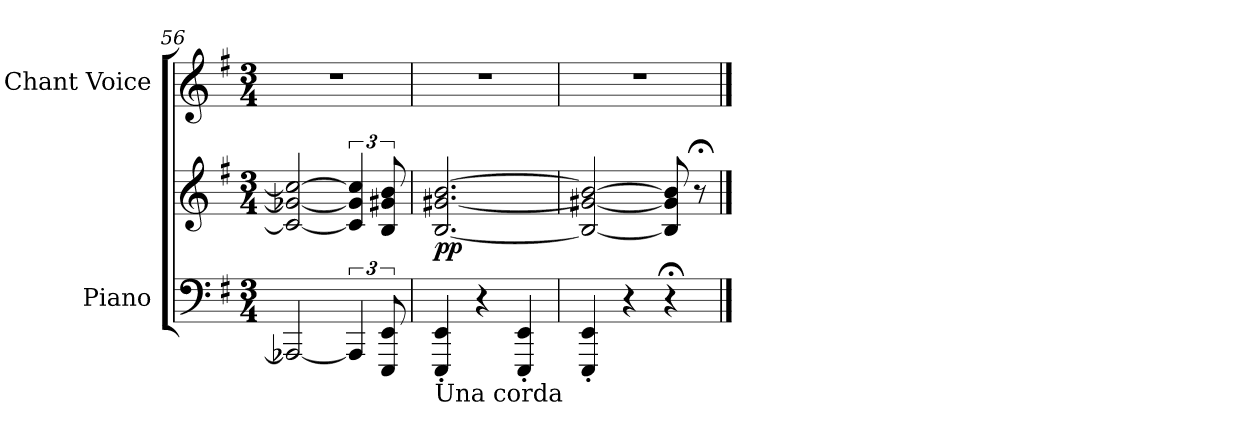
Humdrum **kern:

**kern	**kern	**dynam	**kern
*part2	*part2	*part2	*part1
*staff3	*staff2	*staff2/3	*staff1
*I"Piano	*	*	*I"Chant Voice
*I'Pno	*	*	*
*clefF4	*clefG2	*	*clefG2
*k[f#]	*k[f#]	*	*k[f#]
*M3/4	*M3/4	*	*M3/4
=56	=56	=56	=56
2AAA-X/_	2cn/_ 2g-X/_ 2ccn/_	.	2.r
6AAA-/]	6c/] 6g-/] 6cc/]	.	.
12EEE/ 12EE/	12B/ 12g#X/ 12b/	.	.
=57	=57	=57	=57
!LO:TX:b:t=Una corda	!	!	!
!	!	!LO:DY:b	!
4EEE/'> 4EE/'>	[2.B/ [>2.g#X/ [2.b/	pp	2.r
4r	.	.	.
4EEE/'> 4EE/'>	.	.	.
=58	=58	=58	=58
4EEE/'> 4EE/'>	2B/_ 2g#X/_ 2b/_	.	2.r
4r	.	.	.
4r;<	8B/] 8g#/] 8b/]	.	.
.	8r;<	.	.
==	==	==	==
*-	*-	*-	*-
